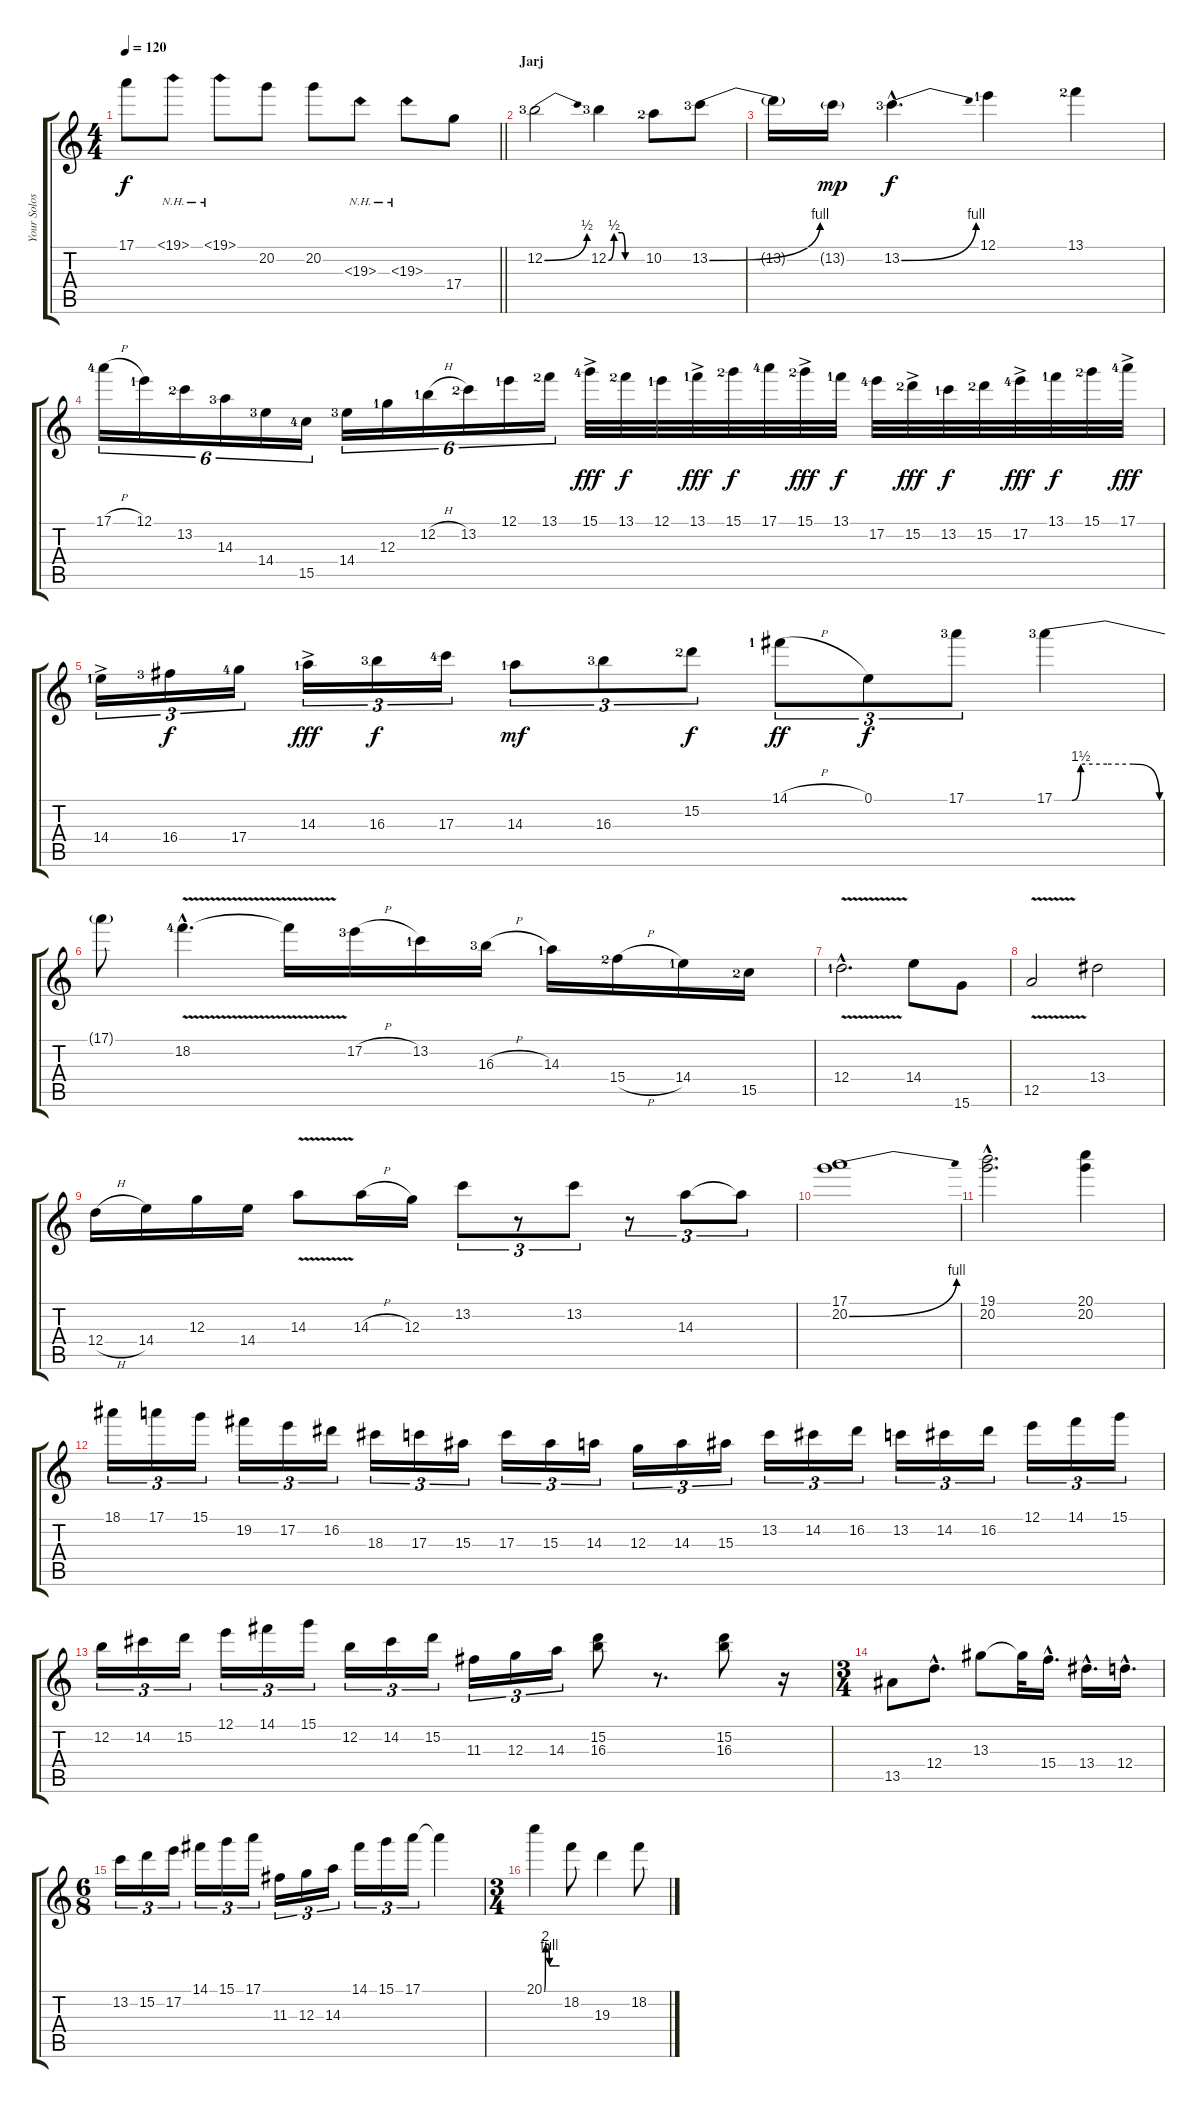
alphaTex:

\track ("Your Solos Here!" "Your Solos") {instrument overdrivenguitar}
\staff {score tabs}
\tuning (E4 B3 G3 D3 A2 E2) {hide}
\ts (4 4)
\tempo 120
\clef g2
\barLineRight lightlight
\ks c
17.1{t}.8{dy f} 19.1{nh}.8 19.1{nh}.8 20.2.8 20.2.8 19.3{nh}.8 19.3{nh}.8 17.4.8 |
\section ("" "Jarj")
12.2{be (bend 0 0 60 2) lf 4}.2 12.2{be (custom 0 0 10 2 24 2 30 0 45 0 60 0) lf 4}.4 10.2{lf 3}.8 13.2{be (bend 0 0 60 4) lf 4}.8 |
13.2{t}.16 13.2{g}.16{dy mp} 13.2{be (bend 0 0 60 4) hac lf 4}.4{d dy f} 12.1{lf 2}.4 13.1{lf 3}.4 |
17.1{h lf 5}.16{tu (6 4)} 12.1{lf 2}.16{tu (6 4)} 13.2{lf 3}.16{tu (6 4)} 14.3{lf 4}.16{tu (6 4)} 14.4{lf 4}.16{tu (6 4)} 15.5{lf 5}.16{tu (6 4)} 14.4{lf 4}.16{tu (6 4)} 12.3{lf 2}.16{tu (6 4)} 12.2{h lf 2}.16{tu (6 4)} 13.2{lf 3}.16{tu (6 4)} 12.1{lf 2}.16{tu (6 4)} 13.1{lf 3}.16{tu (6 4)} 15.1{ac lf 5}.32{dy fff} 13.1{lf 3}.32{dy f} 12.1{lf 2}.32 13.1{ac lf 2}.32{dy fff} 15.1{lf 3}.32{dy f} 17.1{lf 5}.32 15.1{ac lf 3}.32{dy fff} 13.1{lf 2}.32{dy f} 17.2{lf 5}.32 15.2{ac lf 3}.32{dy fff} 13.2{lf 2}.32{dy f} 15.2{lf 3}.32 17.2{ac lf 5}.32{dy fff} 13.1{lf 2}.32{dy f} 15.1{lf 3}.32 17.1{ac lf 5}.32{dy fff} |
14.4{ac lf 2}.16{tu (3 2)} 16.4{lf 4}.16{tu (3 2) dy f} 17.4{lf 5}.16{tu (3 2)} 14.3{ac lf 2}.16{tu (3 2) dy fff} 16.3{lf 4}.16{tu (3 2) dy f} 17.3{lf 5}.16{tu (3 2)} 14.3{lf 2}.8{tu (3 2) dy mf} 16.3{lf 4}.8{tu (3 2)} 15.2{lf 3}.8{tu (3 2) dy f} 14.1{h lf 2}.8{tu (3 2) dy ff} 0.1.8{tu (3 2) dy f} 17.1{lf 4}.8{tu (3 2)} 17.1{be (custom 0 0 10 0 15 6 30 6 45 6 60 0) lf 4}.4 |
17.1{t}.8 18.2{v hac lf 5}.4{d} 18.2{t}.16 17.2{h lf 4}.16 13.2{lf 2}.16 16.3{h lf 4}.16 14.3{lf 2}.16 15.4{h lf 3}.16 14.4{lf 2}.16 15.5{lf 3}.16 |
12.4{v hac lf 2}.2{d} 14.4.8 15.6.8 |
12.5{v}.2 13.4.2 |
12.4{h}.16 14.4.16 12.3.16 14.4.16 14.3{v}.8 14.3{h}.16 12.3.16 13.2.8{tu (3 2)} r.8{tu (3 2)} 13.2.8{tu (3 2)} r.8{tu (3 2)} 14.3.8{tu (3 2)} 14.3{t}.8{tu (3 2)} |
(17.1 20.2{be (bend 0 0 60 4)}).1 |
(19.1{hac} 20.2{hac}).2{d} (20.1 20.2).4 |
18.1.16{tu (3 2)} 17.1.16{tu (3 2)} 15.1.16{tu (3 2)} 19.2.16{tu (3 2)} 17.2.16{tu (3 2)} 16.2.16{tu (3 2)} 18.3.16{tu (3 2)} 17.3.16{tu (3 2)} 15.3.16{tu (3 2)} 17.3.16{tu (3 2)} 15.3.16{tu (3 2)} 14.3.16{tu (3 2)} 12.3.16{tu (3 2)} 14.3.16{tu (3 2)} 15.3.16{tu (3 2)} 13.2.16{tu (3 2)} 14.2.16{tu (3 2)} 16.2.16{tu (3 2)} 13.2.16{tu (3 2)} 14.2.16{tu (3 2)} 16.2.16{tu (3 2)} 12.1.16{tu (3 2)} 14.1.16{tu (3 2)} 15.1.16{tu (3 2)} |
12.2.16{tu (3 2)} 14.2.16{tu (3 2)} 15.2.16{tu (3 2)} 12.1.16{tu (3 2)} 14.1.16{tu (3 2)} 15.1.16{tu (3 2)} 12.2.16{tu (3 2)} 14.2.16{tu (3 2)} 15.2.16{tu (3 2)} 11.3.16{tu (3 2)} 12.3.16{tu (3 2)} 14.3.16{tu (3 2)} (15.2 16.3).8 r.8{d} (15.2 16.3).8 r.16 |
\ts (3 4)
13.5.8 12.4{hac}.8{d} 13.3.8 13.3{t}.32 15.4{hac}.16{d} 13.4{hac}.16{d} 12.4{hac}.16{d} |
\ts (6 8)
13.2.16{tu (3 2)} 15.2.16{tu (3 2)} 17.2.16{tu (3 2)} 14.1.16{tu (3 2)} 15.1.16{tu (3 2)} 17.1.16{tu (3 2)} 11.3.16{tu (3 2)} 12.3.16{tu (3 2)} 14.3.16{tu (3 2)} 14.1.16{tu (3 2)} 15.1.16{tu (3 2)} 17.1.16{tu (3 2)} 17.1{t}.4 |
\ts (3 4)
20.1{be (custom 0 0 5 8 15 8 20 4 45 4 60 4)}.4 18.2.8 19.3.4 18.2{sl}.8
